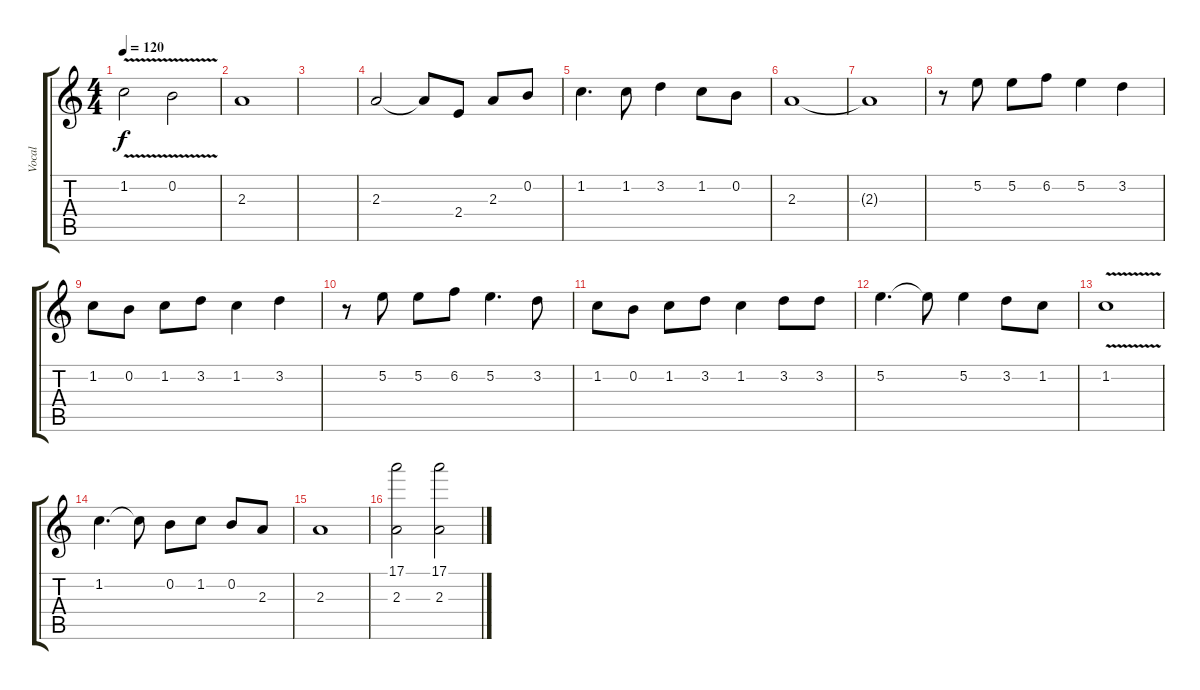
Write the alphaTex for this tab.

\track ("Vocal" "Vocal") {instrument acousticguitarsteel}
\staff {score tabs}
\tuning (E4 B3 G3 D3 A2 E2) {hide}
\ts (4 4)
\tempo 120
\clef g2
\ks c
1.2{v}.2{dy f} 0.2{v}.2 |
2.3.1 |
|
2.3.2 2.3{t}.8 2.4.8 2.3.8 0.2.8 |
1.2.4{d} 1.2.8 3.2.4 1.2.8 0.2.8 |
2.3.1 |
2.3{t}.1 |
r.8 5.2.8 5.2.8 6.2.8 5.2.4 3.2.4 |
1.2.8 0.2.8 1.2.8 3.2.8 1.2.4 3.2.4 |
r.8 5.2.8 5.2.8 6.2.8 5.2.4{d} 3.2.8 |
1.2.8 0.2.8 1.2.8 3.2.8 1.2.4 3.2.8 3.2.8 |
5.2.4{d} 5.2{t}.8 5.2.4 3.2.8 1.2.8 |
1.2{v}.1 |
1.2.4{d} 1.2{t}.8 0.2.8 1.2.8 0.2.8 2.3.8 |
2.3.1 |
(17.1 2.3).2 (17.1 2.3).2
